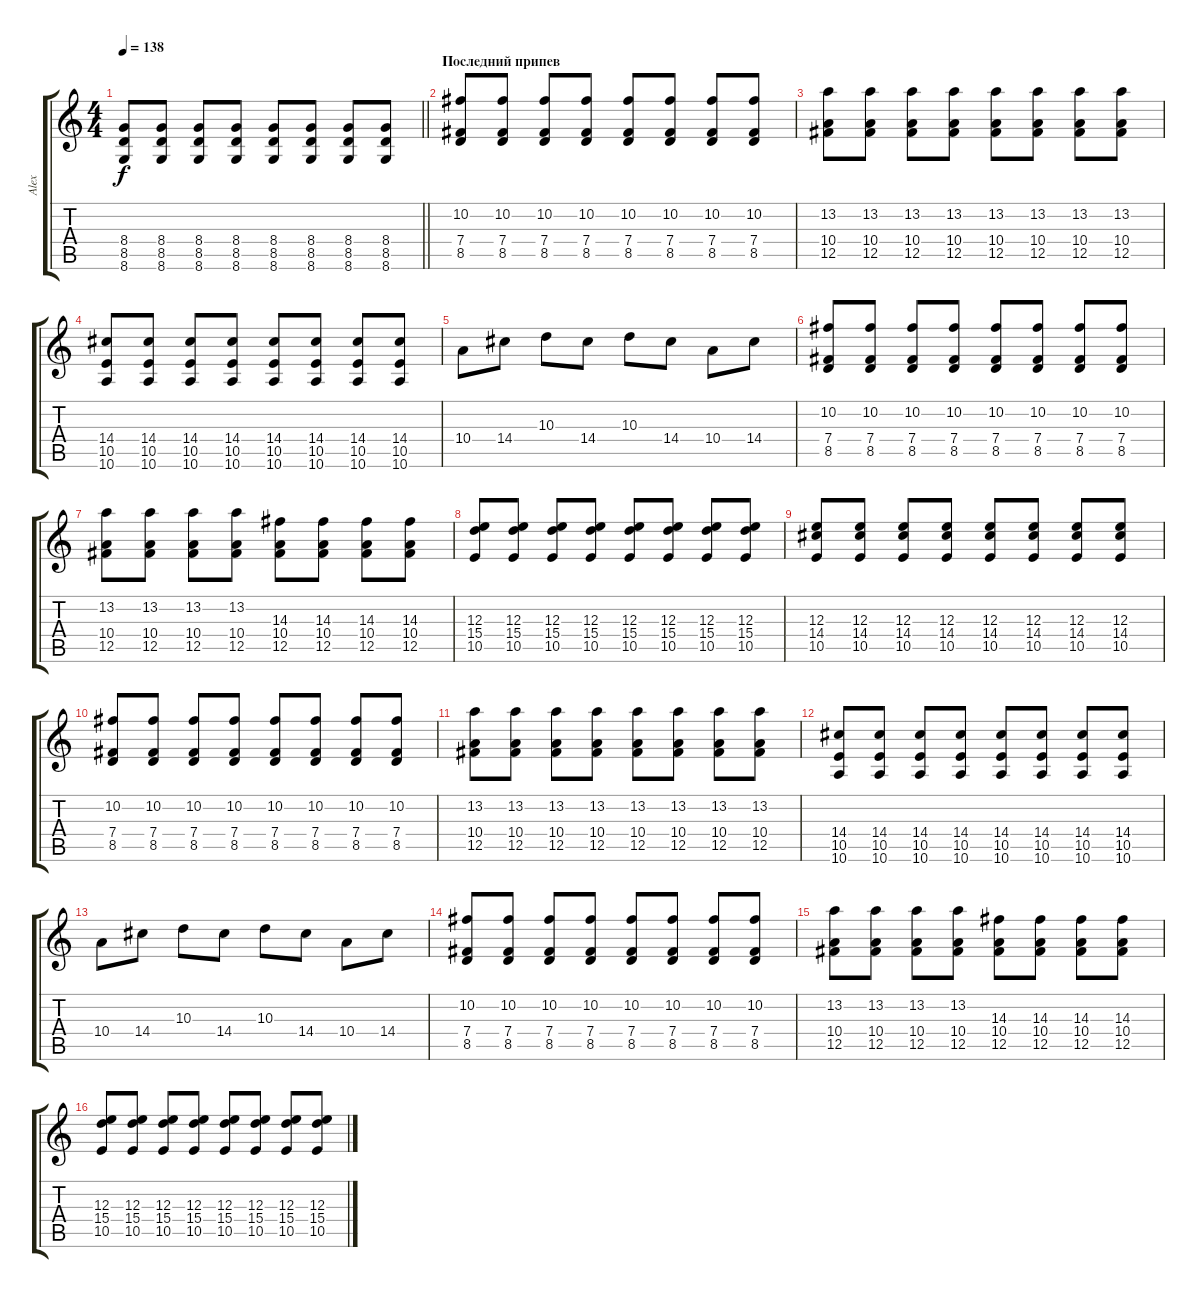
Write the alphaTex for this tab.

\track ("Alex" "Alex") {instrument distortionguitar}
\staff {score tabs}
\tuning (Db4 Ab3 E3 B2 Gb2 B1) {hide}
\ts (4 4)
\tempo 138
\clef g2
\barLineRight lightlight
\ks c
(8.4 8.5 8.6).8{dy f} (8.4 8.5 8.6).8 (8.4 8.5 8.6).8 (8.4 8.5 8.6).8 (8.4 8.5 8.6).8 (8.4 8.5 8.6).8 (8.4 8.5 8.6).8 (8.4 8.5 8.6).8 |
\section ("" "Последний припев")
(10.2 7.4 8.5).8 (10.2 7.4 8.5).8 (10.2 7.4 8.5).8 (10.2 7.4 8.5).8 (10.2 7.4 8.5).8 (10.2 7.4 8.5).8 (10.2 7.4 8.5).8 (10.2 7.4 8.5).8 |
(13.2 10.4 12.5).8 (13.2 10.4 12.5).8 (13.2 10.4 12.5).8 (13.2 10.4 12.5).8 (13.2 10.4 12.5).8 (13.2 10.4 12.5).8 (13.2 10.4 12.5).8 (13.2 10.4 12.5).8 |
(14.4 10.5 10.6).8 (14.4 10.5 10.6).8 (14.4 10.5 10.6).8 (14.4 10.5 10.6).8 (14.4 10.5 10.6).8 (14.4 10.5 10.6).8 (14.4 10.5 10.6).8 (14.4 10.5 10.6).8 |
10.4.8 14.4.8 10.3.8 14.4.8 10.3.8 14.4.8 10.4.8 14.4.8 |
(10.2 7.4 8.5).8 (10.2 7.4 8.5).8 (10.2 7.4 8.5).8 (10.2 7.4 8.5).8 (10.2 7.4 8.5).8 (10.2 7.4 8.5).8 (10.2 7.4 8.5).8 (10.2 7.4 8.5).8 |
(13.2 10.4 12.5).8 (13.2 10.4 12.5).8 (13.2 10.4 12.5).8 (13.2 10.4 12.5).8 (14.3 10.4 12.5).8 (14.3 10.4 12.5).8 (14.3 10.4 12.5).8 (14.3 10.4 12.5).8 |
(12.3 15.4 10.5).8 (12.3 15.4 10.5).8 (12.3 15.4 10.5).8 (12.3 15.4 10.5).8 (12.3 15.4 10.5).8 (12.3 15.4 10.5).8 (12.3 15.4 10.5).8 (12.3 15.4 10.5).8 |
(12.3 14.4 10.5).8 (12.3 14.4 10.5).8 (12.3 14.4 10.5).8 (12.3 14.4 10.5).8 (12.3 14.4 10.5).8 (12.3 14.4 10.5).8 (12.3 14.4 10.5).8 (12.3 14.4 10.5).8 |
(10.2 7.4 8.5).8 (10.2 7.4 8.5).8 (10.2 7.4 8.5).8 (10.2 7.4 8.5).8 (10.2 7.4 8.5).8 (10.2 7.4 8.5).8 (10.2 7.4 8.5).8 (10.2 7.4 8.5).8 |
(13.2 10.4 12.5).8 (13.2 10.4 12.5).8 (13.2 10.4 12.5).8 (13.2 10.4 12.5).8 (13.2 10.4 12.5).8 (13.2 10.4 12.5).8 (13.2 10.4 12.5).8 (13.2 10.4 12.5).8 |
(14.4 10.5 10.6).8 (14.4 10.5 10.6).8 (14.4 10.5 10.6).8 (14.4 10.5 10.6).8 (14.4 10.5 10.6).8 (14.4 10.5 10.6).8 (14.4 10.5 10.6).8 (14.4 10.5 10.6).8 |
10.4.8 14.4.8 10.3.8 14.4.8 10.3.8 14.4.8 10.4.8 14.4.8 |
(10.2 7.4 8.5).8 (10.2 7.4 8.5).8 (10.2 7.4 8.5).8 (10.2 7.4 8.5).8 (10.2 7.4 8.5).8 (10.2 7.4 8.5).8 (10.2 7.4 8.5).8 (10.2 7.4 8.5).8 |
(13.2 10.4 12.5).8 (13.2 10.4 12.5).8 (13.2 10.4 12.5).8 (13.2 10.4 12.5).8 (14.3 10.4 12.5).8 (14.3 10.4 12.5).8 (14.3 10.4 12.5).8 (14.3 10.4 12.5).8 |
(12.3 15.4 10.5).8 (12.3 15.4 10.5).8 (12.3 15.4 10.5).8 (12.3 15.4 10.5).8 (12.3 15.4 10.5).8 (12.3 15.4 10.5).8 (12.3 15.4 10.5).8 (12.3 15.4 10.5).8
